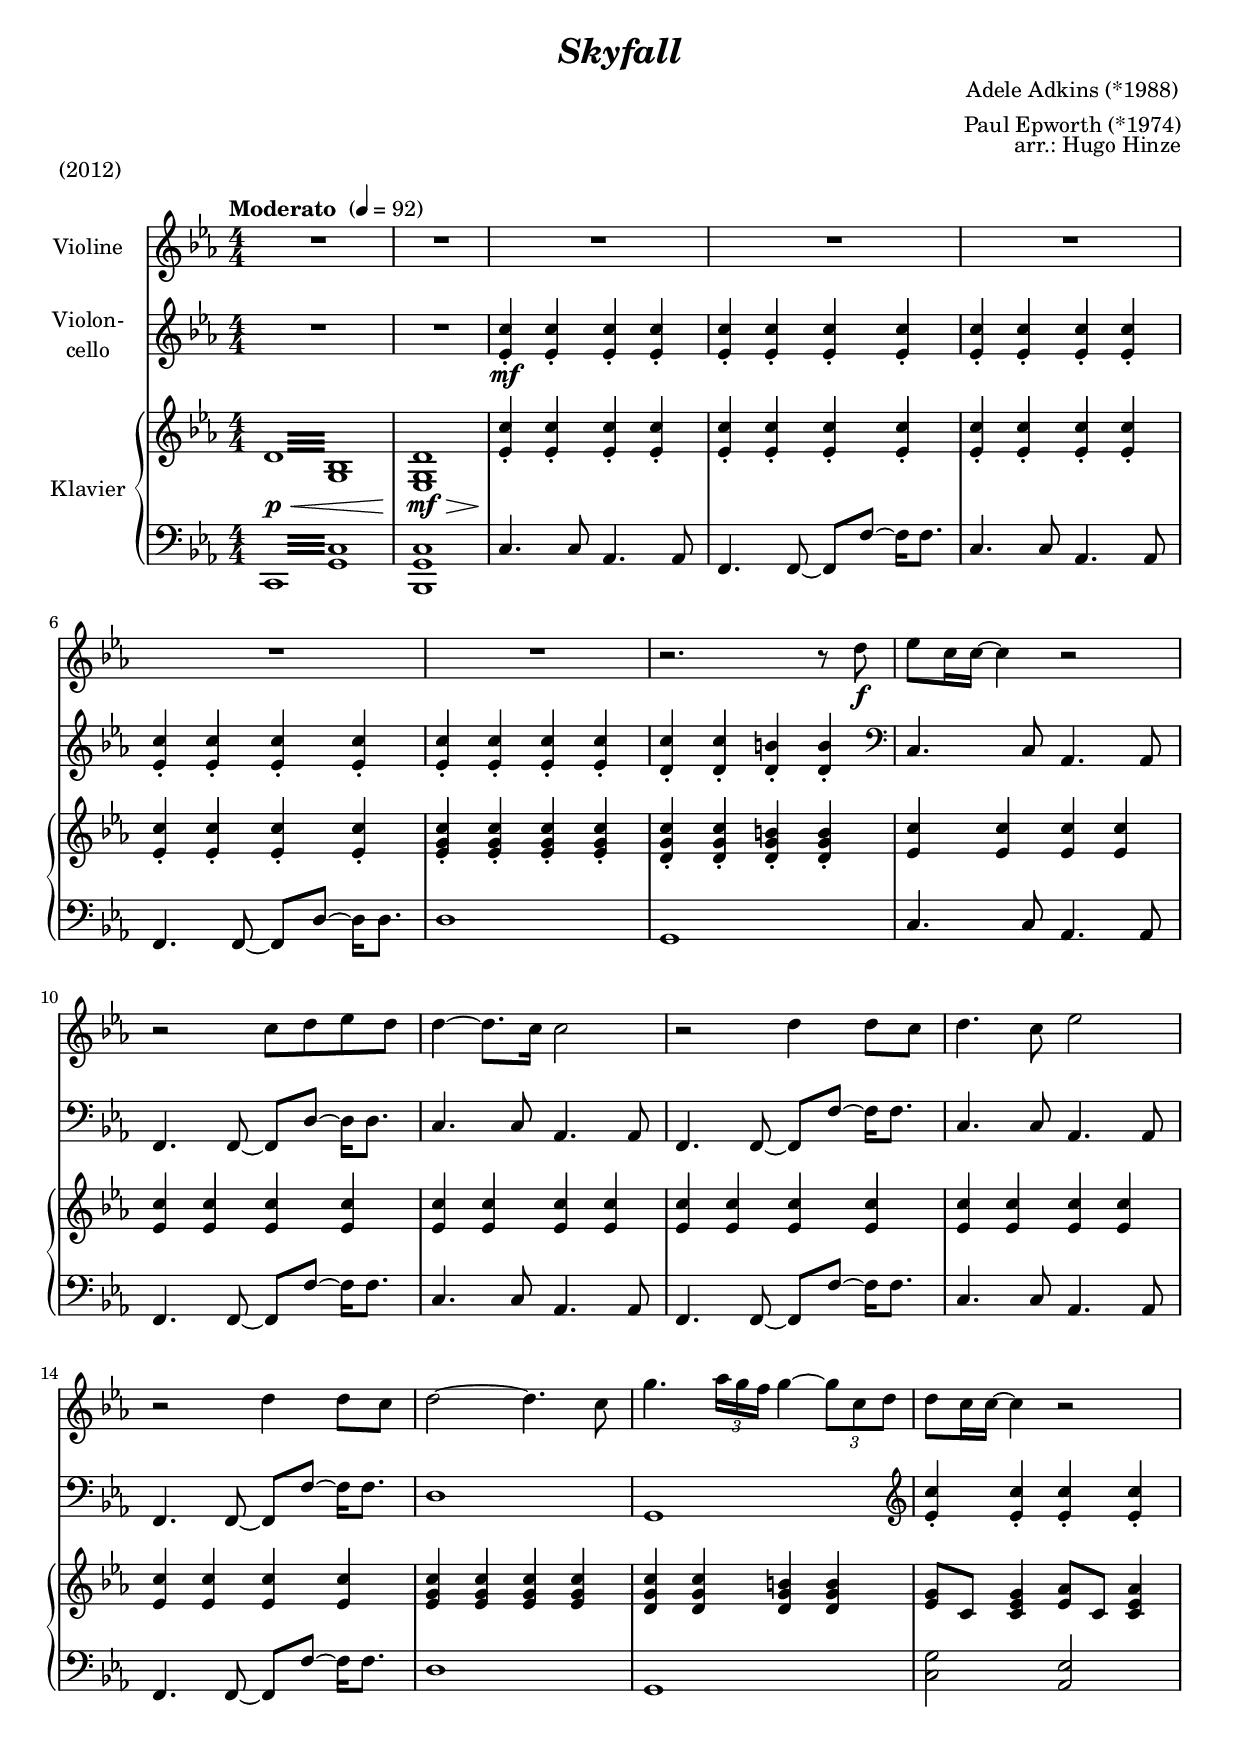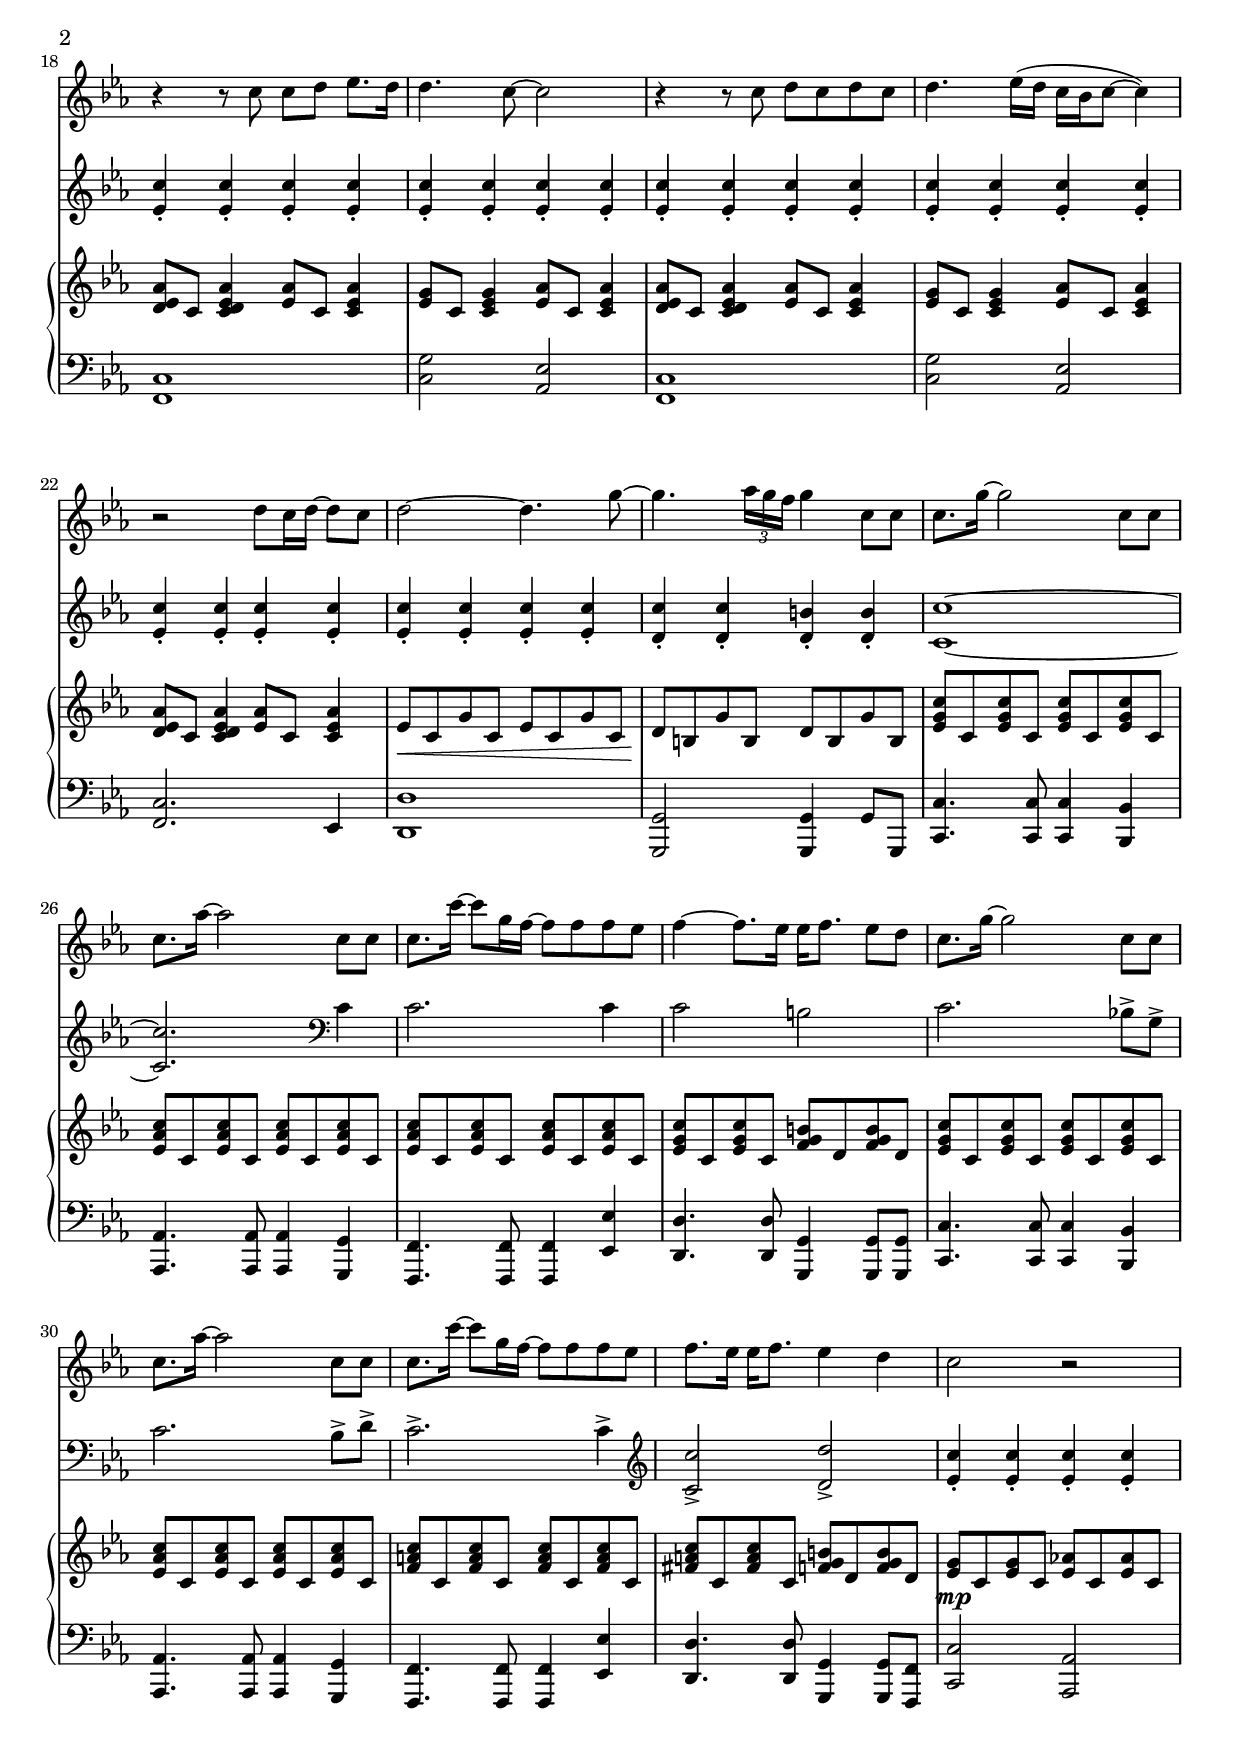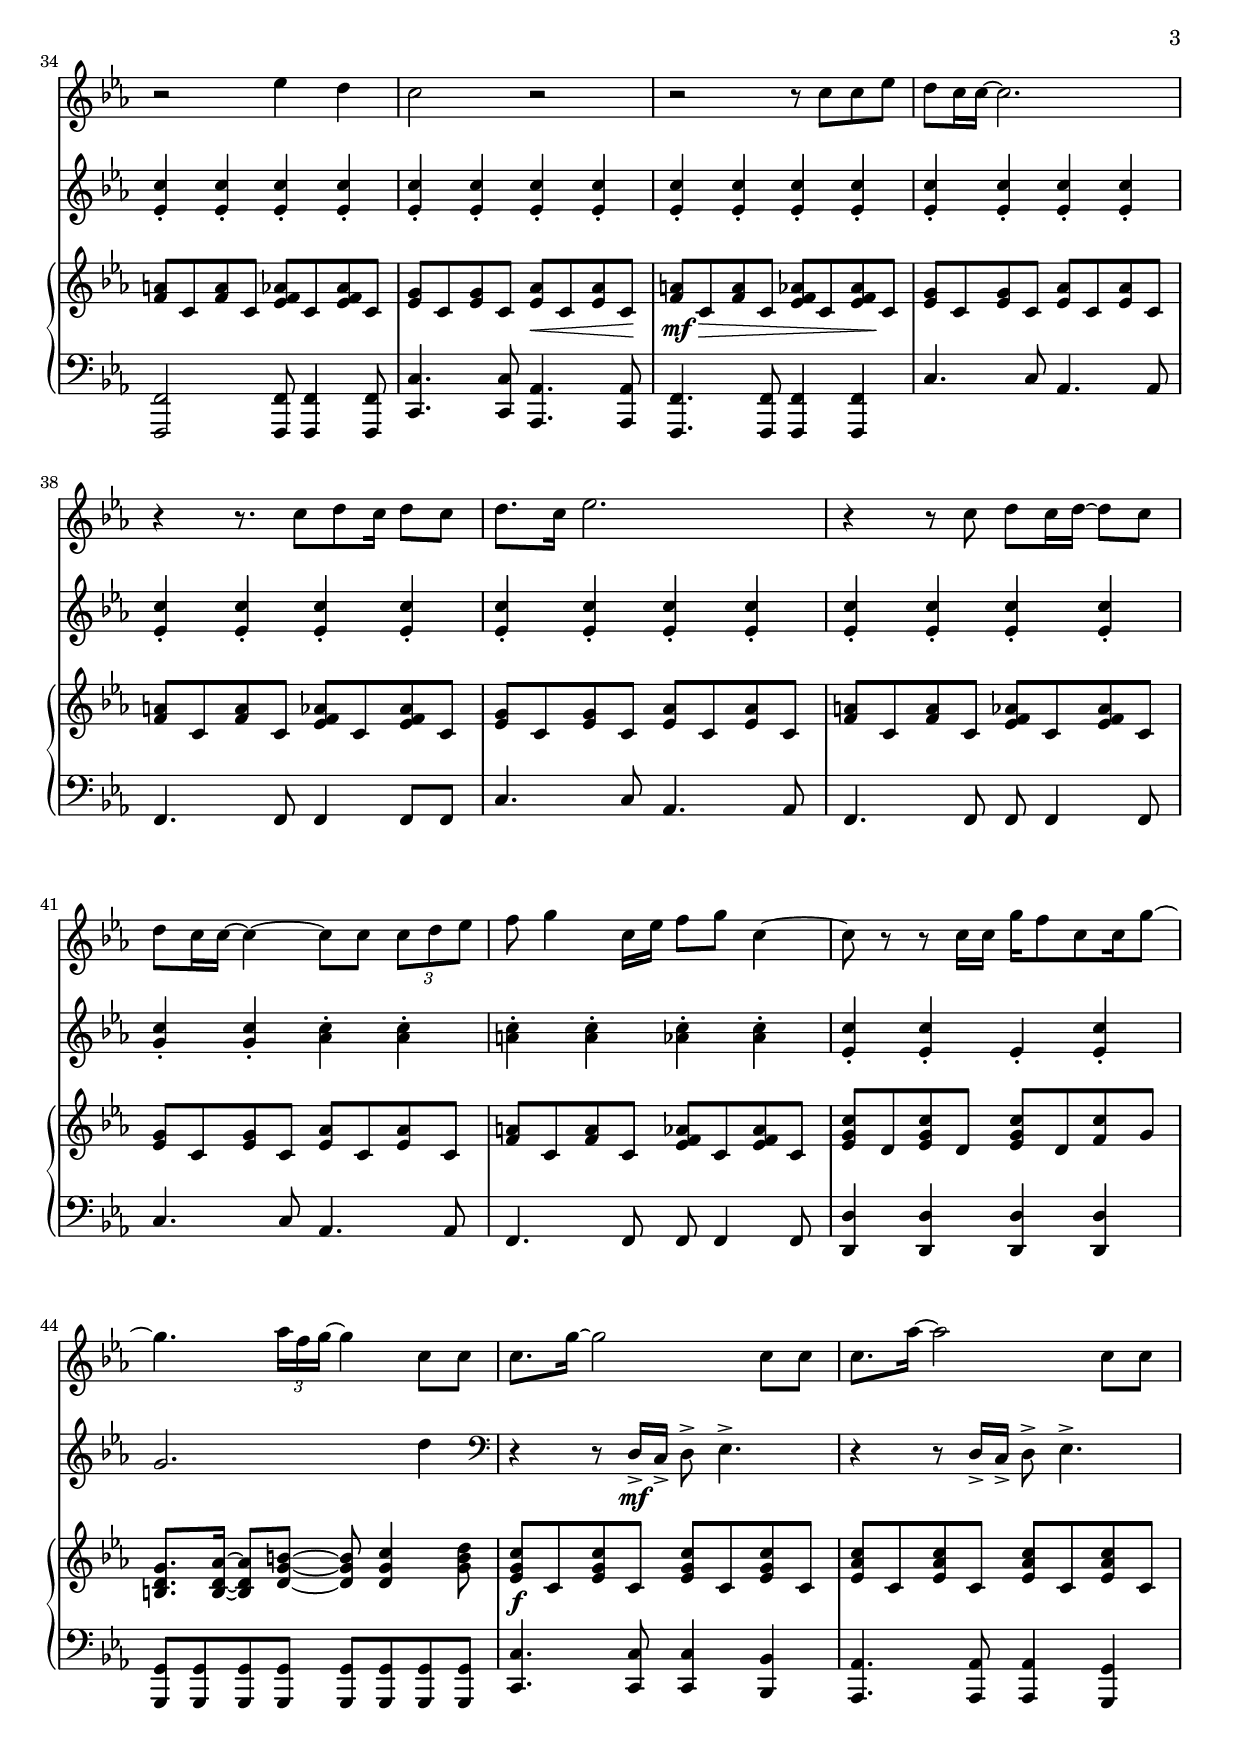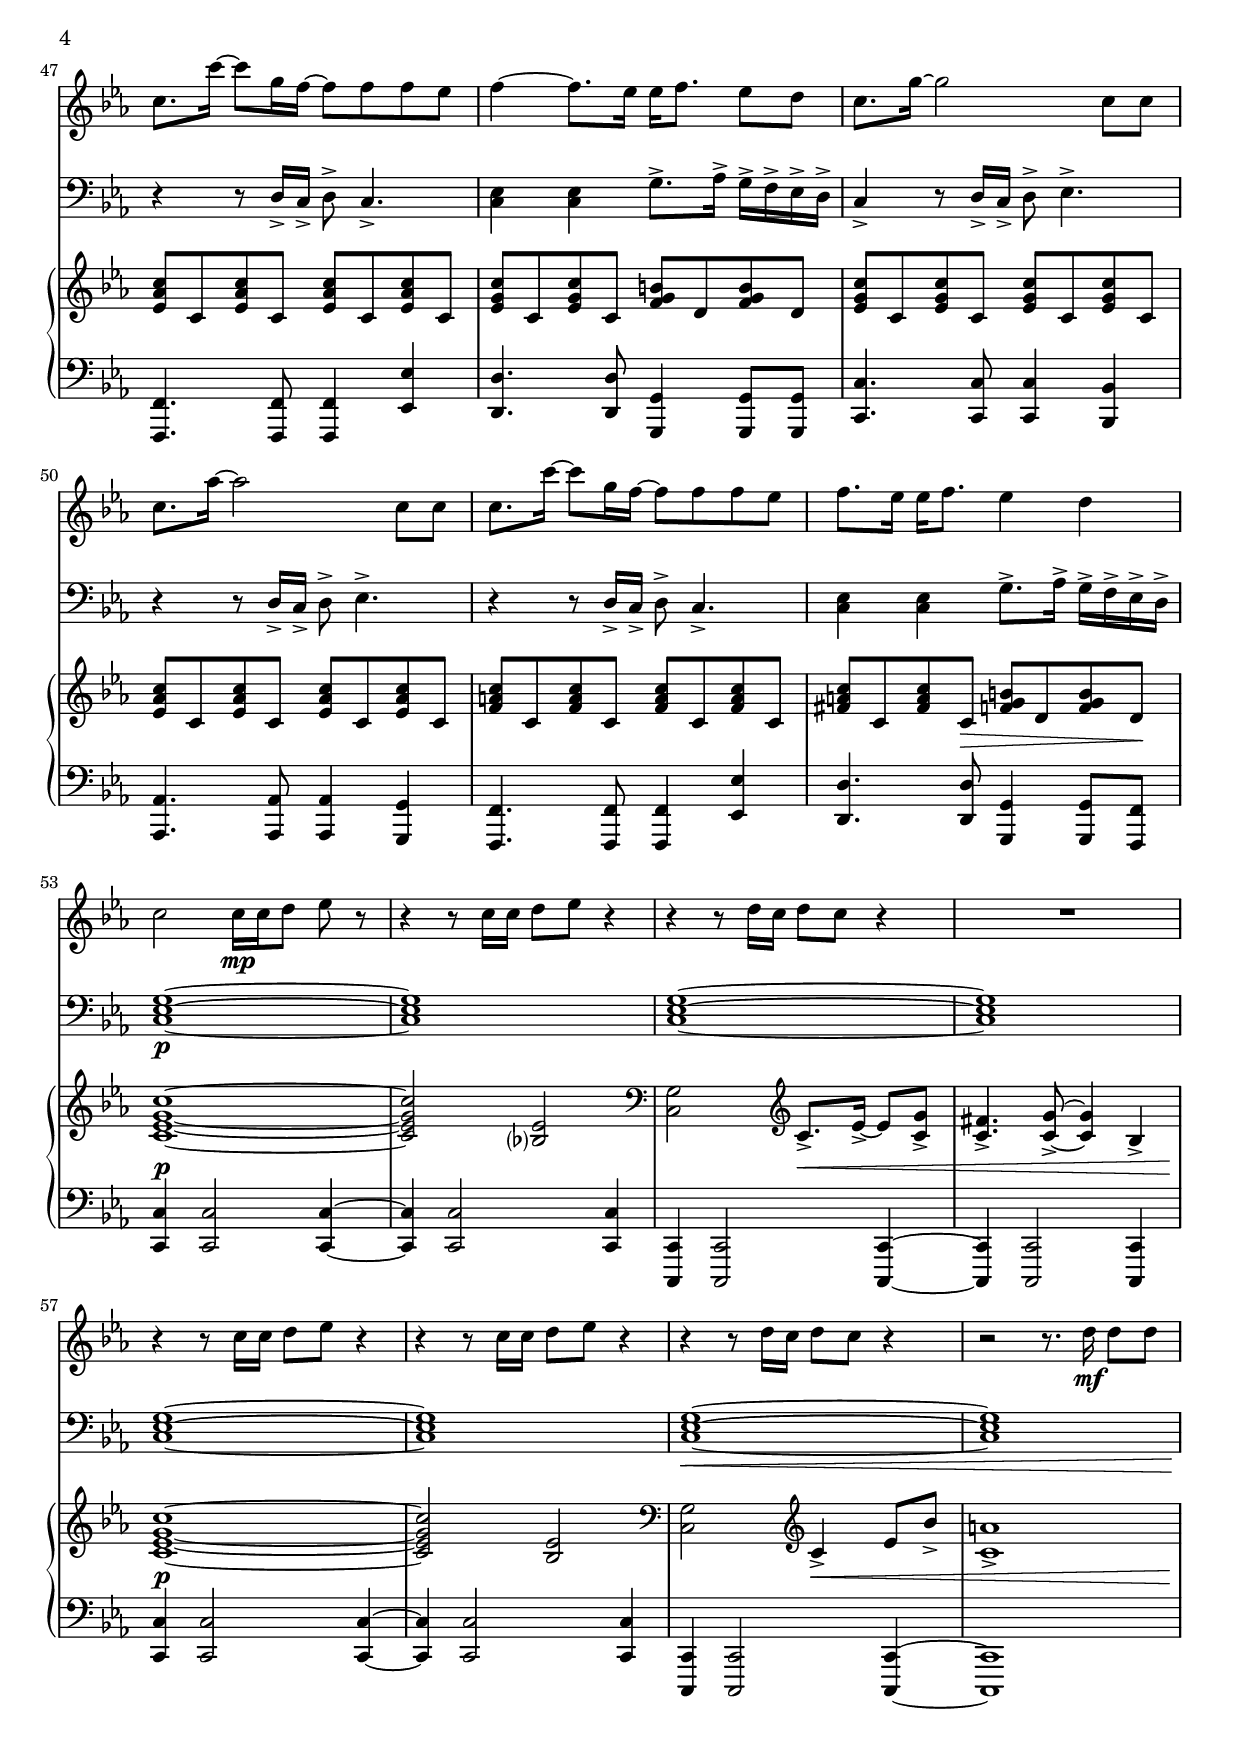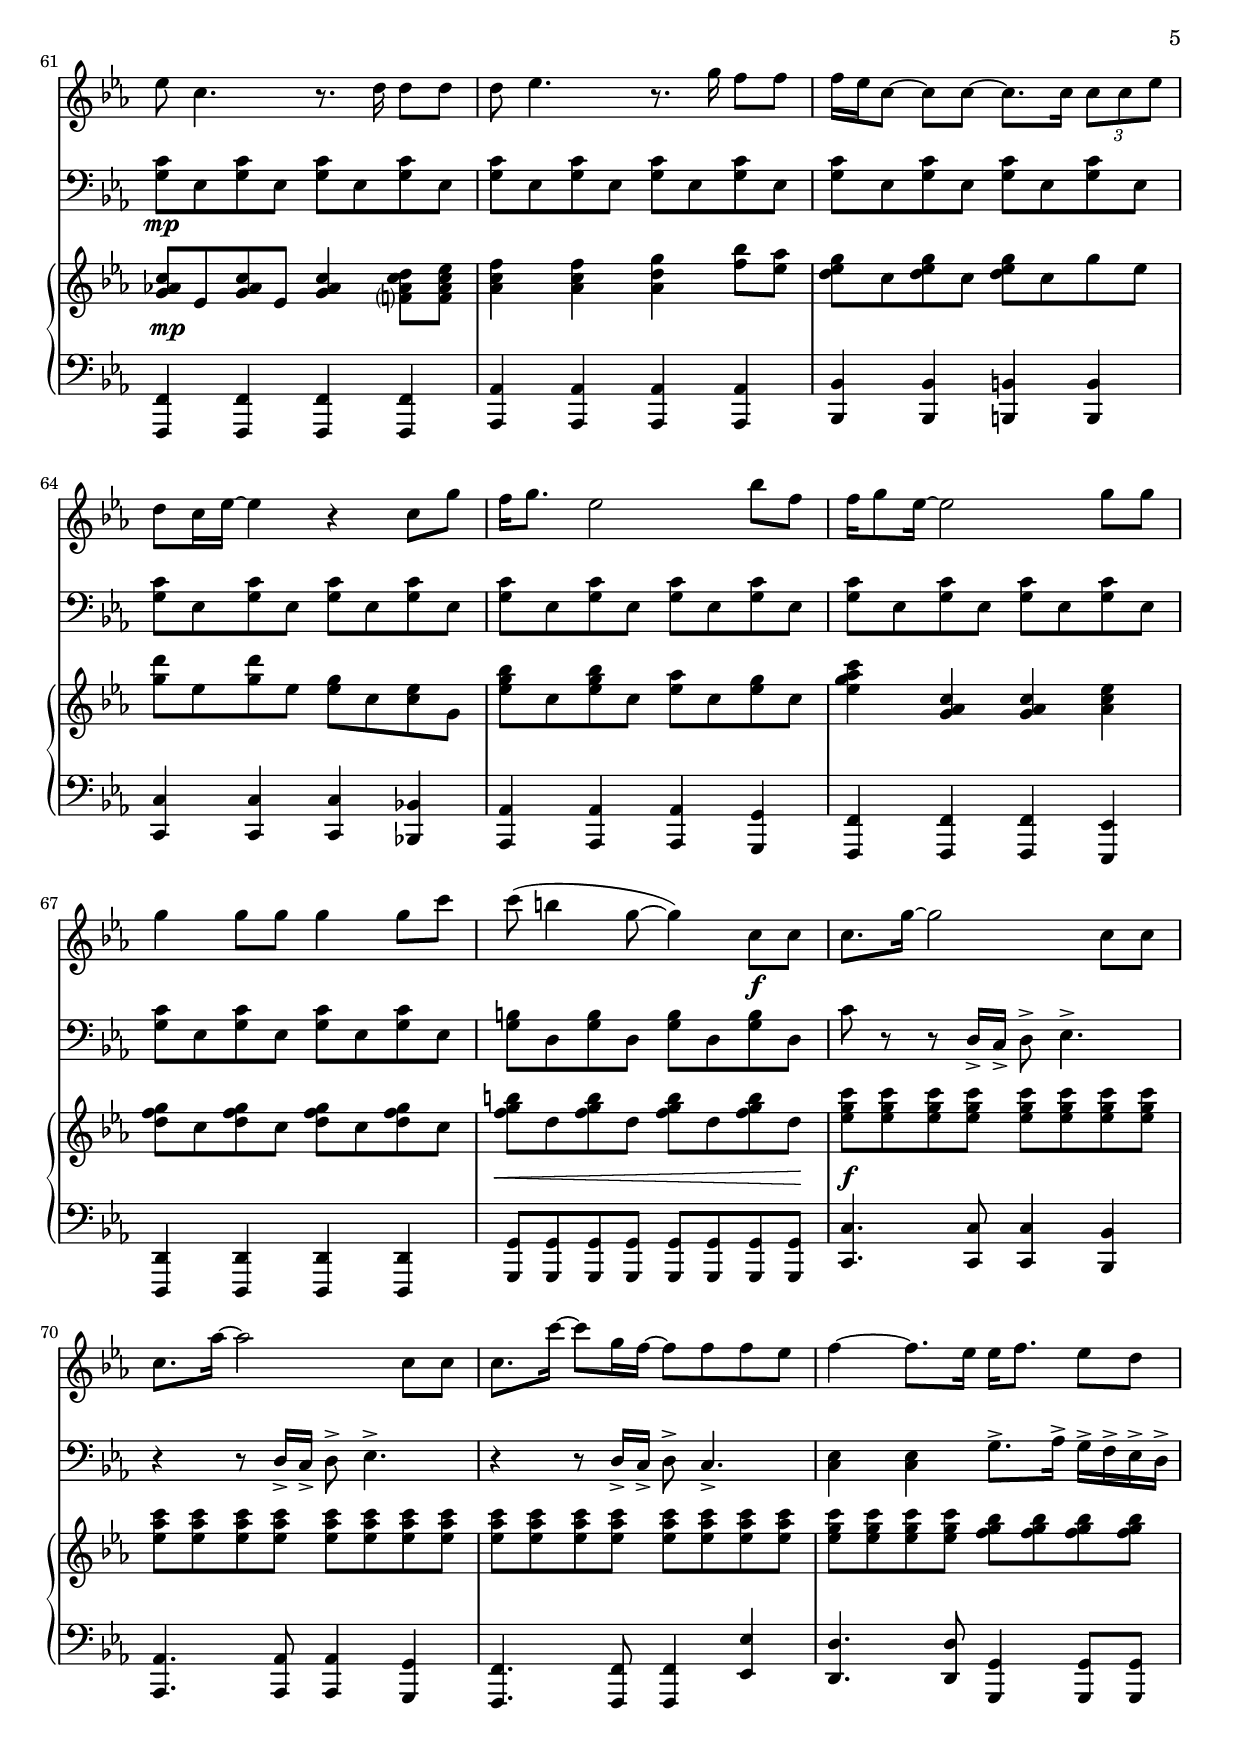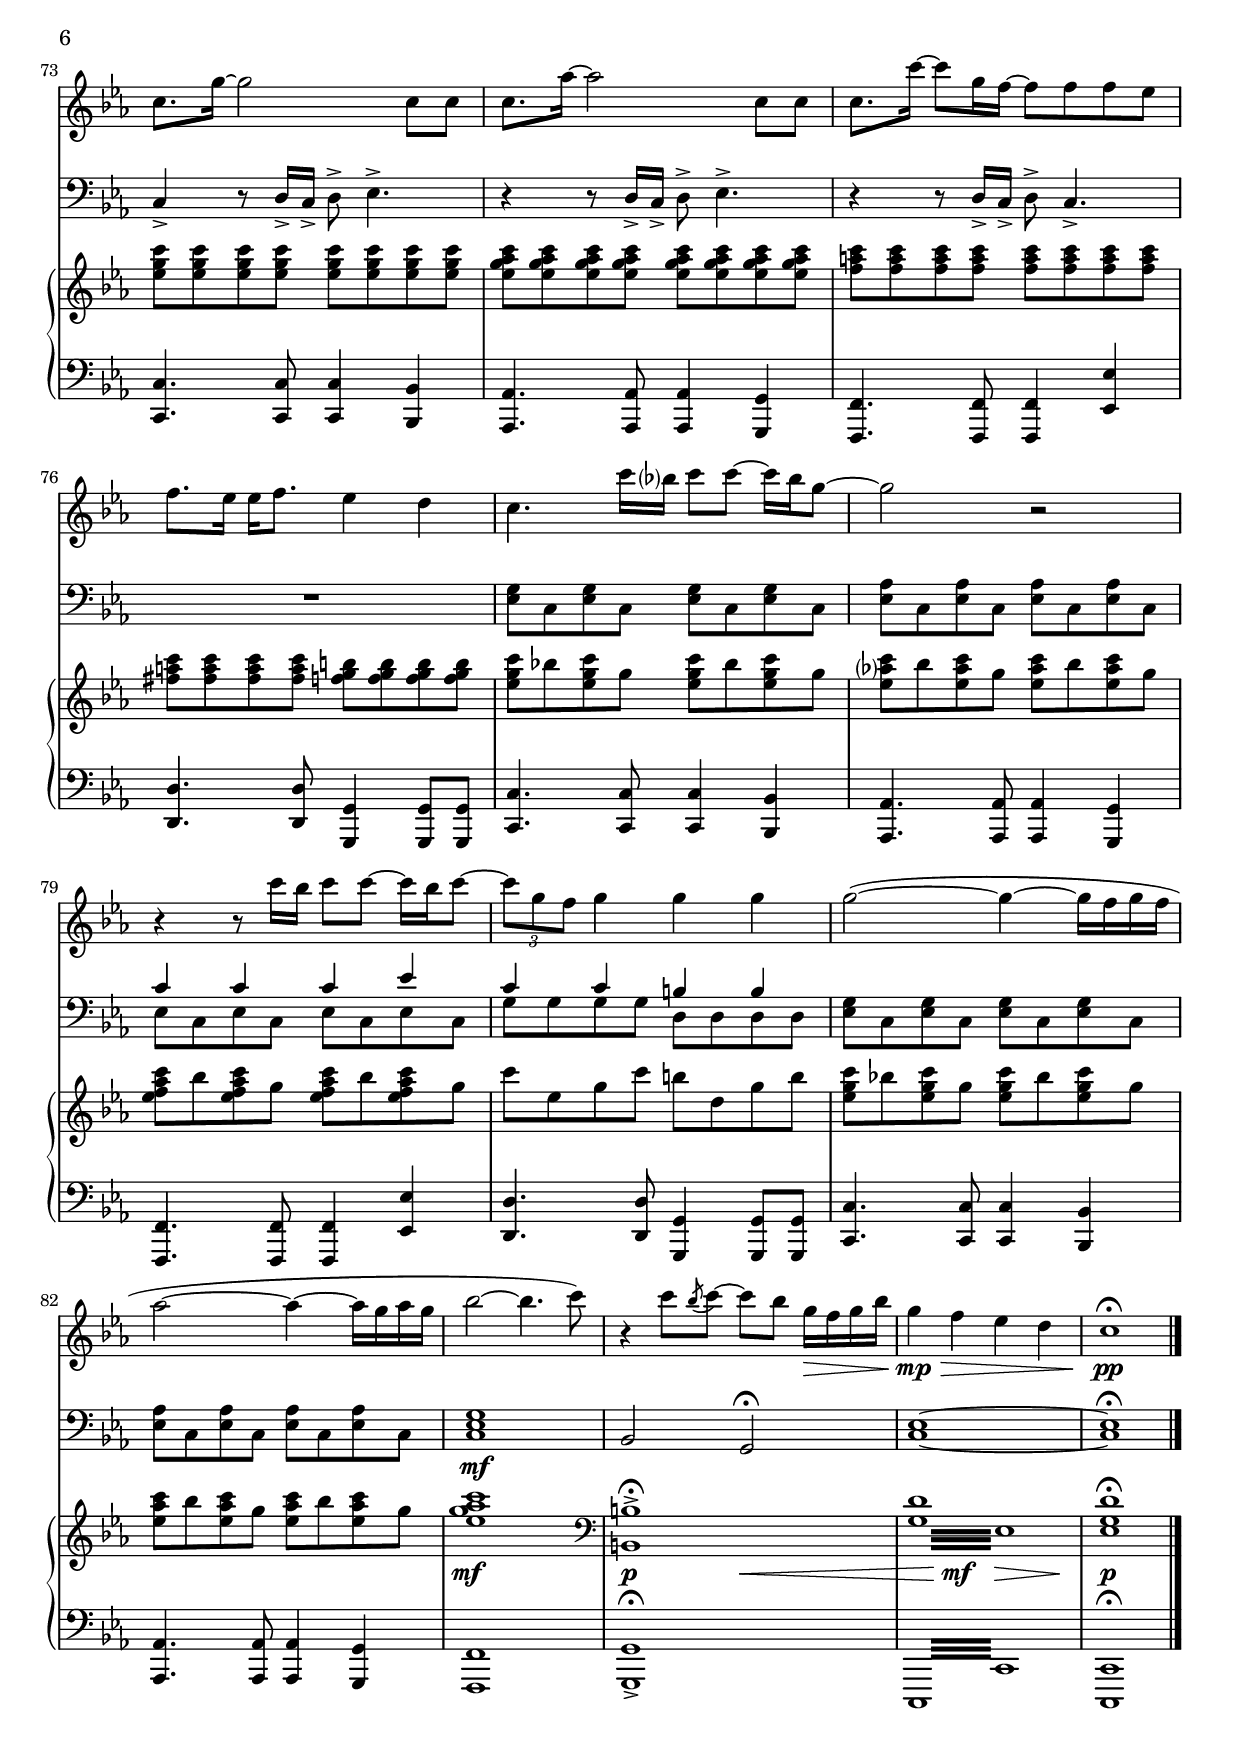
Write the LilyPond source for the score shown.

\version "2.18.2"
\include "deutsch.ly"

#(set-global-staff-size 19)

\header {
  title     = \markup \bold \italic "Skyfall"
  composer  = \markup \center-column { "Adele Adkins (*1988)" "Paul Epworth (*1974)" }
  arranger  = "arr.: Hugo Hinze"
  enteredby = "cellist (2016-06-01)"
  piece     = "(2012)"
}

voiceconsts = {
  \key c \minor
  \time 4/4
  \tempo "Moderato " 4=92
  \numericTimeSignature
%  \compressFullBarRests
  \set tupletSpannerDuration = #(ly:make-moment 1 4)
  % Set default beaming for all staves
%  \set Timing.beamExceptions = #'()
%  \set Timing.baseMoment     = #(ly:make-moment 1 4)
%  \set Timing.beatStructure  = #'(1 1 1)
}

mist = "string ensemble 1"
miba = "bassoon"
%mist = "trumpet"
%miba = "trombone"
mikl = "acoustic grand"

va = \relative c'' {
  \voiceconsts
  \clef "treble"

  R1*7
  r2. r8 d\f
  es c16 c~ c4 r2
  r c8 d es d

  d4~ d8. c16 c2
  r d4 d8 c
  d4. c8 es2
  r d4 d8 c
  d2~ d4. c8

  g'4. \times 2/3 { as16 g f } g4~ \times 2/3 { g8 c, d }
  d c16 c~ c4 r2
  r4 r8 c c d es8. d16
  d4. c8~ c2

  r4 r8 c d c d c
  d4. es16( d c b c8~ c4)
  r2 d8 c16 d~ d8 c
  d2~ d4. g8~

  g4. \times 2/3 { as16 g f } g4 c,8 c
  c8. g'16~ g2 c,8 c
  c8. as'16~ as2 c,8 c

  c8. c'16~ c8 g16 f~ f8 f f es
  f4~ f8. es16 es f8. es8 d
  c8. g'16~ g2 c,8 c
  c8. as'16~ as2 c,8 c

  c8. c'16~ c8 g16 f~ f8 f f es
  f8. es16 es f8. es4 d
  c2 r

  r es4 d
  c2 r
  r r8 c c es
  
  d c16 c~ c2.
  r4 r8. c8 d c16 d8 c
  d8. c16 es2.

  r4 r8 c d c16 d~ d8 c
  d8 c16 c~ c4~ c8 c \times 2/3 { c d es }
  f g4 c,16 es f8 g c,4~

  c8 r r c16 c g' f8 c c16 g'8~
  g4. \times 2/3 { as16 f g~ } g4 c,8 c
  c8. g'16~ g2 c,8 c

  c8. as'16~ as2 c,8 c
  c8. c'16~ c8 g16 f~ f8 f f es
  f4~ f8. es16 es f8. es8 d
  c8. g'16~ g2 c,8 c

  c8. as'16~ as2 c,8 c
  c8. c'16~ c8 g16 f~ f8 f f es
  f8. es16 es f8. es4 d
  c2 c16\mp c d8 es r

  r4 r8 c16 c d8 es r4
  r r8 d16 c d8 c r4
  R1
  r4 r8 c16 c d8 es r4

  r r8 c16 c d8 es r4
  r r8 d16 c d8 c r4
  r2 r8. d16\mf d8 d
  es c4. r8. d16 d8 d

  d8 es4. r8. g16 f8 f
  f16 es c8~ c c~ c8. c16 \times 2/3 { c8 c es }
  d c16 es~ es4 r c8 g'
  f16 g8. es2 b'8 f

  f16 g8 es16~ es2 g8 g
  g4 g8 g g4 g8 c
  c( h4 g8~ g4) c,8\f c

  c8. g'16~ g2 c,8 c
  c8. as'16~ as2 c,8 c
  c8. c'16~ c8 g16 f~ f8 f f es

  f4~ f8. es16 es f8. es8 d
  c8. g'16~ g2 c,8 c
  c8. as'16~ as2 c,8 c

  c8. c'16~ c8 g16 f~ f8 f f es
  f8. es16 es f8. es4 d
  c4. c'16 b? c8 c~ c16 b g8~

  g2 r
  r4 r8 c16 b c8 c~ c16 b c8~
  \times 2/3 { c8 g f } g4 g g

  g2(~ g4~ g16 f g f
  as2~ as4~ as16 g as g
  b2~ b4. c8)

  r4 c8 \acciaccatura b c~ c b g16\> f g b\!
  g4\mp\> f es d
  c1\!\pp\fermata \bar "|."
}

vb = \relative c' {
  \voiceconsts
  \clef "treble"

  R1*2
  <es c'>4-.\mf <es c'>-. <es c'>-. <es c'>-.
  <es c'>-. <es c'>-. <es c'>-. <es c'>-.
  <es c'>-. <es c'>-. <es c'>-. <es c'>-.

  <es c'>-. <es c'>-. <es c'>-. <es c'>-.
  <es c'>-. <es c'>-. <es c'>-. <es c'>-.
  <d c'>-. <d c'>-. <d h'>-. <d h'>-. \clef "bass"
  c,4. c8 as4. as8
  f4. f8~ f d'~ d16 d8.

  c4. c8 as4. as8
  f4. f8~ f f'~ f16 f8.
  c4. c8 as4. as8
  f4. f8~ f f'~ f16 f8.
  d1

  g, \clef "treble"
  <es'' c'>4-. <es c'>-. <es c'>-. <es c'>-.
  <es c'>-. <es c'>-. <es c'>-. <es c'>-.
  <es c'>-. <es c'>-. <es c'>-. <es c'>-.
  
  <es c'>-. <es c'>-. <es c'>-. <es c'>-.
  <es c'>-. <es c'>-. <es c'>-. <es c'>-.
  <es c'>-. <es c'>-. <es c'>-. <es c'>-.
  <es c'>-. <es c'>-. <es c'>-. <es c'>-.

  <d c'>-. <d c'>-. <d h'>-. <d h'>-.
  <c c'>1~
  <c c'>2. \clef "bass" c4

  c2. c4
  c2 h
  c2. b!8-> g->
  c2. b8-> d->

  c2.-> c4-> \clef "treble"
  <c c'>2-> <d d'>->
  <es c'>4-. <es c'>-. <es c'>-. <es c'>-.

  <es c'>-. <es c'>-. <es c'>-. <es c'>-.
  <es c'>-. <es c'>-. <es c'>-. <es c'>-.
  <es c'>-. <es c'>-. <es c'>-. <es c'>-.

  <es c'>-. <es c'>-. <es c'>-. <es c'>-.
  <es c'>-. <es c'>-. <es c'>-. <es c'>-.
  <es c'>-. <es c'>-. <es c'>-. <es c'>-.

  <es c'>-. <es c'>-. <es c'>-. <es c'>-.
  <g c>-. <g c>-. <as c>-. <as c>-.
  <a c>-. <a c>-. <as c>-. <as c>-.

  <es c'>-. <es c'>-. es-. <es c'>-.
  g2. d'4 \clef "bass"
  r r8 d,,16->\mf c-> d8-> es4.->

  r4 r8 d16-> c-> d8-> es4.->
  r4 r8 d16-> c-> d8-> c4.->
  <c es>4 <c es> g'8.-> as16-> g-> f-> es-> d->
  c4-> r8 d16-> c-> d8-> es4.->

  r4 r8 d16-> c-> d8-> es4.->
  r4 r8 d16-> c-> d8-> c4.->
  <c es>4 <c es> g'8.-> as16-> g-> f-> es-> d->
  <c es g>1~\p

  <c es g>
  <c es g>~
  <c es g>
  <c es g>~
  
  <c es g>
  <c es g>~\<
  <c es g>
  <g' c>8\!\mp es <g c> es <g c> es <g c> es

  <g c> es <g c> es <g c> es <g c> es
  <g c> es <g c> es <g c> es <g c> es
  <g c> es <g c> es <g c> es <g c> es
  <g c> es <g c> es <g c> es <g c> es

  <g c> es <g c> es <g c> es <g c> es
  <g c> es <g c> es <g c> es <g c> es
  <g h> d <g h> d <g h> d <g h> d

  c' r r d,16-> c-> d8-> es4.->
  r4 r8 d16-> c-> d8-> es4.->
  r4 r8 d16-> c-> d8-> c4.->

  <c es>4 <c es> g'8.-> as16-> g-> f-> es-> d->
  c4-> r8 d16-> c-> d8-> es4.->
  r4 r8 d16-> c-> d8-> es4.->

  r4 r8 d16-> c-> d8-> c4.->
  R1
  <es g>8 c <es g> c <es g> c <es g> c

  <es as> c <es as> c <es as> c <es as> c
  << { c'4 c c es } \\ { es,8 c es c es c es c } >>
  << { c'4 c h h } \\ { g8 g g g d d d d } >>

  <es g> c <es g> c <es g> c <es g> c
  <es as> c <es as> c <es as> c <es as> c
  <c es g>1\mf

  b2 g\fermata
  <c es>1~
  <c es>\fermata \bar "|."
}

vc = \relative c' {
  \voiceconsts
  \clef "treble"

  \repeat tremolo 16 { d32 <g, b> }
  <es g d'>1
  <es' c'>4-. <es c'>-. <es c'>-. <es c'>-.
  <es c'>-. <es c'>-. <es c'>-. <es c'>-.
  <es c'>-. <es c'>-. <es c'>-. <es c'>-.

  <es c'>-. <es c'>-. <es c'>-. <es c'>-.
  <es g c>-. <es g c>-. <es g c>-. <es g c>-.
  <d g c>-. <d g c>-. <d g h>-. <d g h>-.
  <es c'> <es c'> <es c'> <es c'>
  <es c'> <es c'> <es c'> <es c'>

  <es c'> <es c'> <es c'> <es c'>
  <es c'> <es c'> <es c'> <es c'>
  <es c'> <es c'> <es c'> <es c'>
  <es c'> <es c'> <es c'> <es c'>
  <es g c> <es g c> <es g c> <es g c>

  <d g c> <d g c> <d g h> <d g h>
  <es g>8 c <c es g>4 <es as>8 c <c es as>4
  <d es as>8 c <c d es as>4 <es as>8 c <c es as>4
  <es g>8 c <c es g>4 <es as>8 c <c es as>4

  <d es as>8 c <c d es as>4 <es as>8 c <c es as>4
  <es g>8 c <c es g>4 <es as>8 c <c es as>4
  <d es as>8 c <c d es as>4 <es as>8 c <c es as>4
  es8 c g' c, es c g' c,

  d h g' h, d h g' h,
  <es g c> c <es g c> c <es g c> c <es g c> c
  <es as c> c <es as c> c <es as c> c <es as c> c

  <es as c> c <es as c> c <es as c> c <es as c> c
  <es g c> c <es g c> c <f g h> d <f g h> d
  <es g c> c <es g c> c <es g c> c <es g c> c
  <es as c> c <es as c> c <es as c> c <es as c> c

  <f a c> c <f a c> c <f a c> c <f a c> c
  <fis a c> c <fis a c> c <f g h> d <f g h> d
  <es g> c <es g> c <es as!> c <es as> c

  <f a> c <f a> c <es f as> c <es f as> c
  <es g> c <es g> c <es as> c <es as> c
  <f a> c <f a> c <es f as> c <es f as> c

  <es g> c <es g> c <es as> c <es as> c
  <f a> c <f a> c <es f as> c <es f as> c
  <es g> c <es g> c <es as> c <es as> c

  <f a> c <f a> c <es f as> c <es f as> c
  <es g> c <es g> c <es as> c <es as> c
  <f a> c <f a> c <es f as> c <es f as> c

  <es g c> d <es g c> d <es g c> d <f c'> g
  <h, d g>8. <h d as'>16~ <h d as'>8 <d g h>~ <d g h> <d g c>4 <g h d>8
  <es g c> c <es g c> c <es g c> c <es g c> c

  <es as c> c <es as c> c <es as c> c <es as c> c
  <es as c> c <es as c> c <es as c> c <es as c> c
  <es g c> c <es g c> c <f g h> d <f g h> d
  <es g c> c <es g c> c <es g c> c <es g c> c

  <es as c> c <es as c> c <es as c> c <es as c> c
  <f a c> c <f a c> c <f a c> c <f a c> c
  <fis a c> c <fis a c> c <f g h> d <f g h> d
  <c es g c>1~

  <c es g c>2 <b? es> \clef "bass"
  <c, g'> \clef "treble" c'8.-> es16~-> es8 <c g'>->
  <c fis>4.-> <c g'>8~-> <c g'>4 b->
  <c es g c>1~
  
  <c es g c>2 <b es> \clef "bass"
  <c, g'> \clef "treble" c'4-> es8 b'->
  <c, a'>1->
  <g' as! c>8 es <g as c> es <g as c>4 <f? as c d>8 <f as c es>

  <as c f>4 <as c f> <as d g> <f' b>8 <es as>
  <d es g> c <d es g> c <d es g> c g' es
  <g d'> es <g d'> es <es g> c <c es> g
  <es' g b> c <es g b> c <es as> c <es g> c

  <es g as c>4 <g, as c> <g as c> <as c es>
  <d f g>8 c <d f g> c <d f g> c <d f g> c
  <f g h> d <f g h> d <f g h> d <f g h> d

  <es g c> <es g c> <es g c> <es g c> <es g c> <es g c> <es g c> <es g c>
  <es as c> <es as c> <es as c> <es as c> <es as c> <es as c> <es as c> <es as c>
  <es as c> <es as c> <es as c> <es as c> <es as c> <es as c> <es as c> <es as c>

  <es g c> <es g c> <es g c> <es g c> <f g b> <f g b> <f g b> <f g b>
  <es g c> <es g c> <es g c> <es g c> <es g c> <es g c> <es g c> <es g c>
  <es g as c> <es g as c> <es g as c> <es g as c> <es g as c> <es g as c> <es g as c> <es g as c>

  <f a c> <f a c> <f a c> <f a c> <f a c> <f a c> <f a c> <f a c>
  <fis a c> <fis a c> <fis a c> <fis a c> <f g h> <f g h> <f g h> <f g h>
  <es g c> b'! <es, g c> g <es g c> b' <es, g c> g

  <es as? c> b' <es, as c> g <es as c> b' <es, as c> g
  <es f as c> b' <es, f as c> g <es f as c> b' <es, f as c> g
  c es, g c h d, g h

  <es, g c> b'! <es, g c> g <es g c> b' <es, g c> g
  <es as c> b' <es, as c> g <es as c> b' <es, as c> g
  <es g as c>1 \clef "bass"

  <h,, h'>->\fermata
  \repeat tremolo 16 { <g' d'>32 es }
  <es g d'>1\fermata \bar "|."
}

vd = \relative c, {
  \voiceconsts
  \clef "bass"

  \repeat tremolo 16 { c32 <g' c> }
  <b, g' c>1
  c'4. c8 as4. as8
  f4. f8~ f f'~ f16 f8.
  c4. c8 as4. as8

  f4. f8~ f d'~ d16 d8.
  d1
  g,
  c4. c8 as4. as8
  f4. f8~ f f'~ f16 f8.

  c4. c8 as4. as8
  f4. f8~ f f'~ f16 f8.
  c4. c8 as4. as8
  f4. f8~ f f'~ f16 f8.
  d1

  g,
  <c g'>2 <as es'>
  <f c'>1
  <c' g'>2 <as es'>

  <f c'>1
  <c' g'>2 <as es'>
  <f c'>2. es4
  <d d'>1

  <g, g'>2 <g g'>4 g'8 g,
  <c c'>4. <c c'>8 <c c'>4 <b b'>
  <as as'>4. <as as'>8 <as as'>4 <g g'>

  <f f'>4. <f f'>8 <f f'>4 <es' es'>
  <d d'>4. <d d'>8 <g, g'>4 <g g'>8 <g g'>
  <c c'>4. <c c'>8 <c c'>4 <b b'>
  <as as'>4. <as as'>8 <as as'>4 <g g'>

  <f f'>4. <f f'>8 <f f'>4 <es' es'>
  <d d'>4. <d d'>8 <g, g'>4 <g g'>8 <f f'>
  <c' c'>2 <as as'>

  <f f'> <f f'>8 <f f'>4 <f f'>8
  <c' c'>4. <c c'>8 <as as'>4. <as as'>8
  <f f'>4. <f f'>8 <f f'>4 <f f'>

  c''4. c8 as4. as8
  f4. f8 f4 f8 f
  c'4. c8 as4. as8

  f4. f8 f f4 f8
  c'4. c8 as4. as8
  f4. f8 f f4 f8

  <d d'>4 <d d'> <d d'> <d d'>
  <g, g'>8 <g g'> <g g'> <g g'> <g g'> <g g'> <g g'> <g g'>
  <c c'>4. <c c'>8 <c c'>4 <b b'>

  <as as'>4. <as as'>8 <as as'>4 <g g'>
  <f f'>4. <f f'>8 <f f'>4 <es' es'>
  <d d'>4. <d d'>8 <g, g'>4 <g g'>8 <g g'>
  <c c'>4. <c c'>8 <c c'>4 <b b'>

  <as as'>4. <as as'>8 <as as'>4 <g g'>
  <f f'>4. <f f'>8 <f f'>4 <es' es'>
  <d d'>4. <d d'>8 <g, g'>4 <g g'>8 <f f'>
  <c' c'>4 <c c'>2 <c c'>4~

  <c c'> <c c'>2 <c c'>4
  <c, c'> <c c'>2 <c c'>4~
  <c c'> <c c'>2 <c c'>4
  <c' c'> <c c'>2 <c c'>4~

  <c c'> <c c'>2 <c c'>4
  <c, c'> <c c'>2 <c c'>4~
  <c c'>1
  <f f'>4 <f f'> <f f'> <f f'>

  <as as'> <as as'> <as as'> <as as'>
  <b b'> <b b'> <h h'> <h h'>
  <c c'> <c c'> <c c'> <b! b'!>
  <as as'> <as as'> <as as'> <g g'>

  <f f'> <f f'> <f f'> <es es'>
  <d d'> <d d'> <d d'> <d d'>
  <g g'>8 <g g'> <g g'> <g g'> <g g'> <g g'> <g g'> <g g'>

  <c c'>4. <c c'>8 <c c'>4 <b b'>
  <as as'>4. <as as'>8 <as as'>4 <g g'>
  <f f'>4. <f f'>8 <f f'>4 <es' es'>

  <d d'>4. <d d'>8 <g, g'>4 <g g'>8 <g g'>
  <c c'>4. <c c'>8 <c c'>4 <b b'>
  <as as'>4. <as as'>8 <as as'>4 <g g'>

  <f f'>4. <f f'>8 <f f'>4 <es' es'>
  <d d'>4. <d d'>8 <g, g'>4 <g g'>8 <g g'>
  <c c'>4. <c c'>8 <c c'>4 <b b'>
  
  <as as'>4. <as as'>8 <as as'>4 <g g'>
  <f f'>4. <f f'>8 <f f'>4 <es' es'>
  <d d'>4. <d d'>8 <g, g'>4 <g g'>8 <g g'>
  
  <c c'>4. <c c'>8 <c c'>4 <b b'>
  <as as'>4. <as as'>8 <as as'>4 <g g'>
  <f f'>1

  <g g'>->\fermata
  \repeat tremolo 16 { c,32 c' }
  <c, c'>1\fermata \bar "|."
}

dy = {
  s1\p\<
  s\!\mf\>
  s\!
  s1*19
  s1\<
  s\!
  s1*8
  s1*2\mp
  s2 s8\< s4 s8\!
  s\mf s\> s2 s4\!
  s1*8
  s1*7\f
  s4. s2\> s8\!
  s1*2\p
  s2 s\<
  s1
  s1*2\!\p
  s2 s\<
  s1
  s1*7\!\mp
  s8\< s2. s8\!
  s1*14\f
  s1\mf
  s2\p s\<
  s4 s\!\mf s8\> s s s\!
  s1\p
}


music = <<
      \new Staff {
        \set Staff.midiInstrument = \mist
        \set Staff.instrumentName = \markup \center-column { "Violine" }
        \transpose c c { \va }
      }

      \new Staff {
        \set Staff.midiInstrument = \miba
        \set Staff.instrumentName = \markup \center-column { "Violon-" "cello" }
        \transpose c c { \vb }
      }

      \new PianoStaff <<
        \set PianoStaff.instrumentName = \markup \center-column { "Klavier" }
        \set PianoStaff.midiInstrument = \mikl
        \new Staff {
          \transpose c c { \vc }
        }

        \new Dynamics \dy

        \new Staff {
          \transpose c c { \vd }
        }
        >>
>>

\book {
  \score {
   \music
    \layout {}
  }

  \score {
    \unfoldRepeats \music

    \midi {
      \context {
        \Score
      }
    }
  }
}
